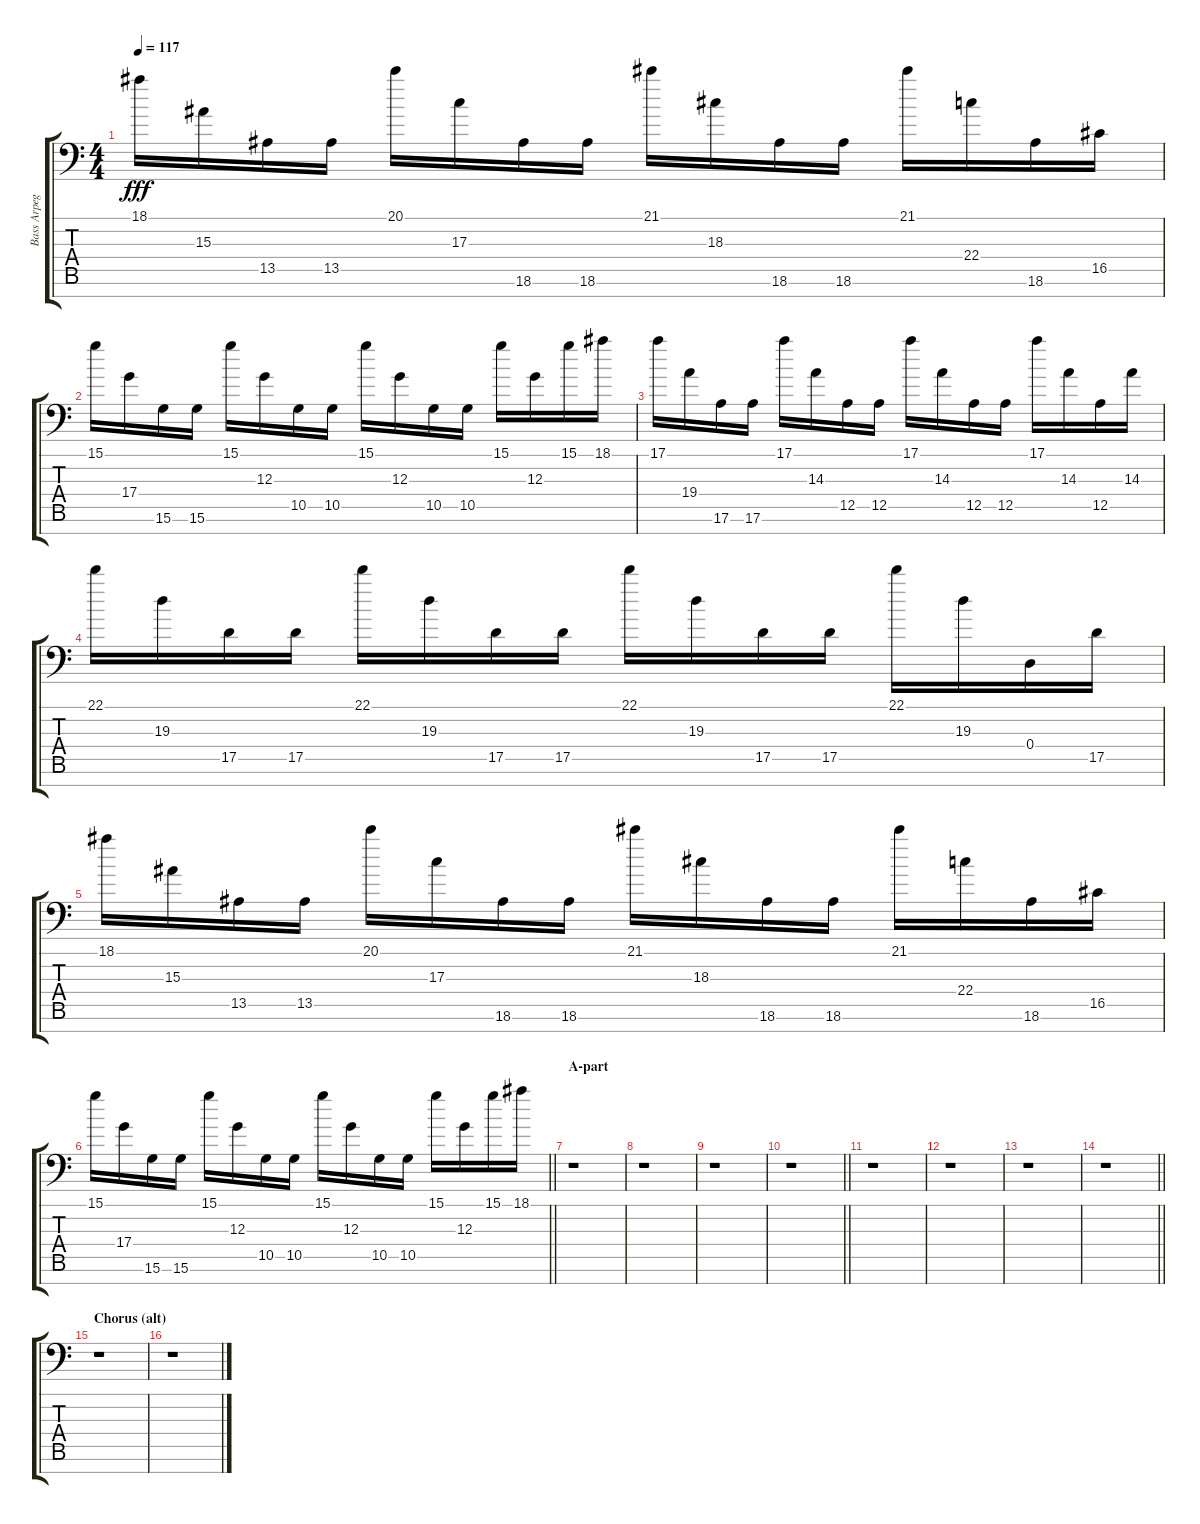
\track ("Bass Arpeggio" "Bass Arpeg") {instrument lead8bassandlead}
\staff {score tabs}
\tuning (E4 B3 G3 D3 A2 E2 C-1) {hide}
\ts (4 4)
\tempo 117
\clef f4
\ks c
18.1.16{dy fff} 15.3.16 13.5.16 13.5.16 20.1.16 17.3.16 18.6.16 18.6.16 21.1.16 18.3.16 18.6.16 18.6.16 21.1.16 22.4.16 18.6.16 16.5.16 |
15.1.16 17.4.16 15.6.16 15.6.16 15.1.16 12.3.16 10.5.16 10.5.16 15.1.16 12.3.16 10.5.16 10.5.16 15.1.16 12.3.16 15.1.16 18.1.16 |
17.1.16 19.4.16 17.6.16 17.6.16 17.1.16 14.3.16 12.5.16 12.5.16 17.1.16 14.3.16 12.5.16 12.5.16 17.1.16 14.3.16 12.5.16 14.3.16 |
22.1.16 19.3.16 17.5.16 17.5.16 22.1.16 19.3.16 17.5.16 17.5.16 22.1.16 19.3.16 17.5.16 17.5.16 22.1.16 19.3.16 0.4.16 17.5.16 |
18.1.16 15.3.16 13.5.16 13.5.16 20.1.16 17.3.16 18.6.16 18.6.16 21.1.16 18.3.16 18.6.16 18.6.16 21.1.16 22.4.16 18.6.16 16.5.16 |
\barLineRight lightlight
15.1.16 17.4.16 15.6.16 15.6.16 15.1.16 12.3.16 10.5.16 10.5.16 15.1.16 12.3.16 10.5.16 10.5.16 15.1.16 12.3.16 15.1.16 18.1.16 |
\section ("" "A-part")
r.1 |
r.1 |
r.1 |
\barLineRight lightlight
r.1 |
r.1 |
r.1 |
r.1 |
\barLineRight lightlight
r.1 |
\section ("" "Chorus (alt)")
r.1 |
r.1
